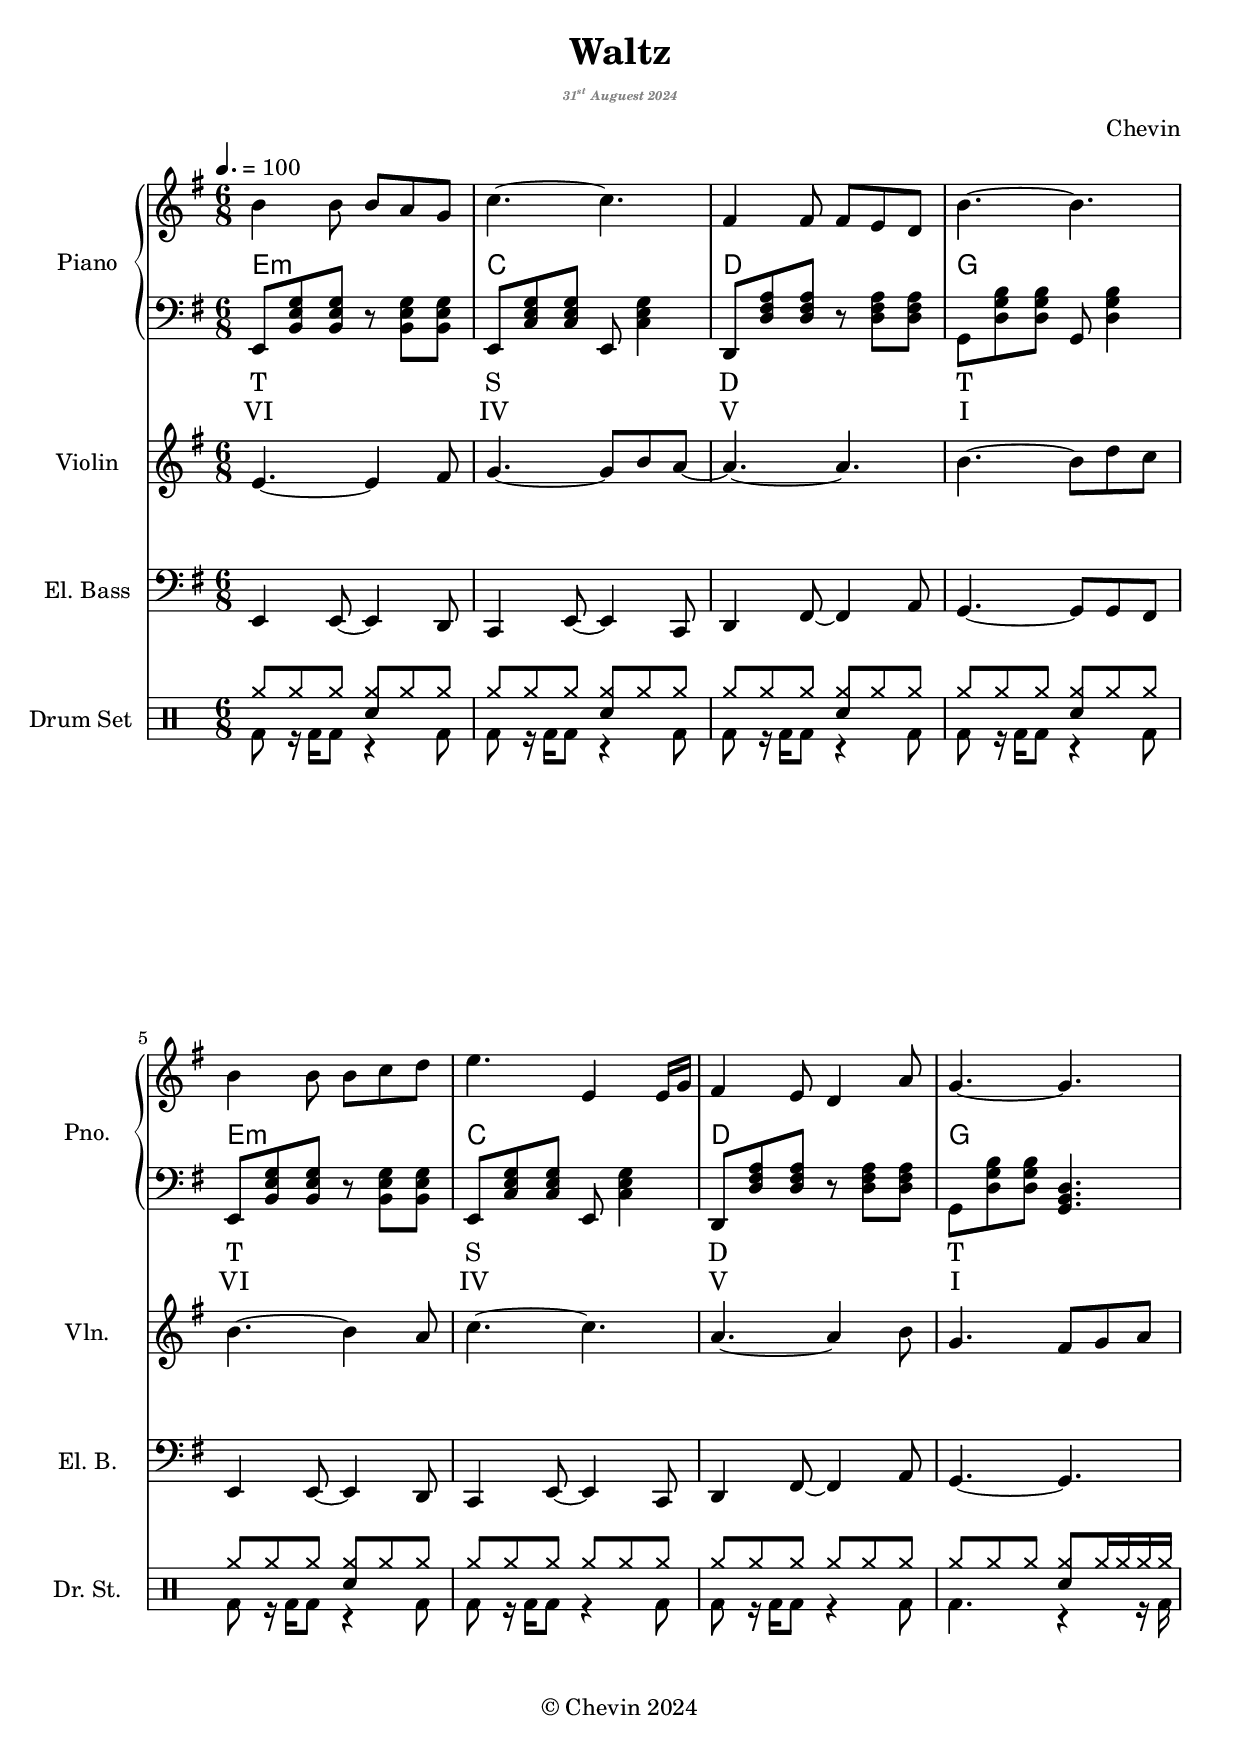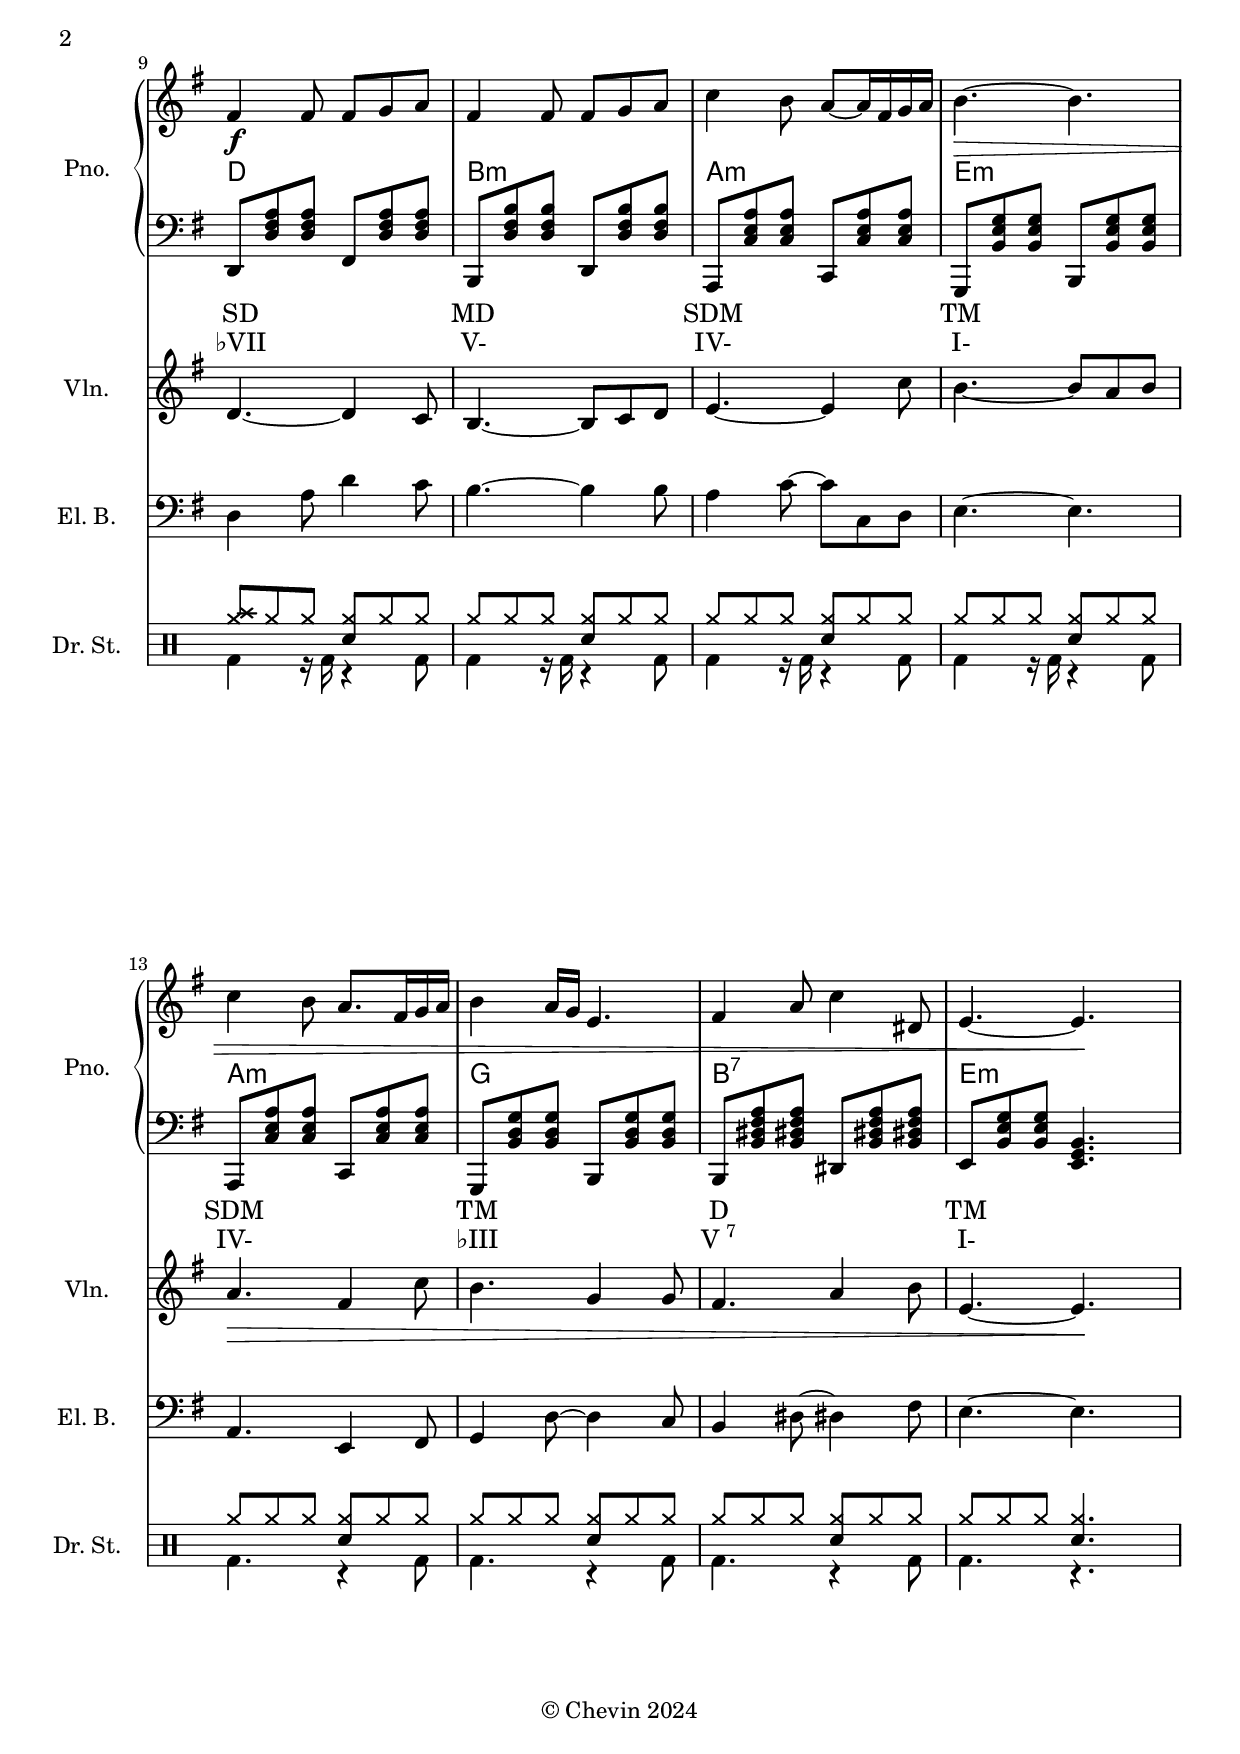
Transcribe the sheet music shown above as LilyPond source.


\version "2.24.4"

\header {
  title     = "Waltz"
  subtitle  = \markup {
    \override #'(font-size . -5)
    \italic \with-color "gray"
    {\concat { "31"\super{"st"} } "Auguest 2024"}
  }
  composer  = "Chevin"
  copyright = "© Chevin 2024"
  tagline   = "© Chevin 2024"
}

\score {
  \layout {
    indent       = 1.5\cm
    short-indent = 1.5\cm
    \context {
      \Score
      proportionalNotationDuration = #(ly:make-moment 1/10)
    }
  }
<<
  \new PianoStaff \with {
    instrumentName      = "Piano"
    shortInstrumentName = "Pno."
  }<<
    \new Staff {\tempo 4. = 100 \clef treble \key g \major \time 6/8
      b'4 b'8 b' a' g'            | 
      c''4.~c''                   |
      fis'4 fis'8 fis' e' d'      |
      b'4.~b'                     |
  
      b'4 b'8 b' c'' d''          |
      e''4. e'4 e'16 g'           |
      fis'4 e'8 d'4 a'8           |
      g'4.~g'4.                   |
      
      fis'4\f fis'8 fis' g' a'    | % forte
      fis'4 fis'8 fis' g' a'      |
      c''4 b'8 a'~a'16 fis' g' a' |
      b'4.\>~b'                   | % decrescendo, 
  
      c''4 b'8 a'8. fis'16 g' a'  |
      b'4 a'16 g' e'4.            |
      fis'4 a'8 c''4 dis'8        |
      e'4.~e'4.     \!            |
    }
    \new ChordNames {
      \chordmode {
        e2.:m | c   | d   | g   |

        e:m   | c   | d   | g   |

        d     | b:m | a:m | e:m |

        a:m   | g   | b:7 | e:m |
      }
    }
    \new Staff { \clef bass \key g \major
      e,8 <b, e g> <b, e g> r <b, e g> <b, e g>        | 
      e,8 <c e g> <c e g> e, <c e g>4                  |
      d,8 <d fis a> <d fis a> r  <d fis a> <d fis a>   |
      g,8 <d g b> <d g b> g, <d g b>4                  |

      e,8 <b, e g> <b, e g> r <b, e g> <b, e g>        |
      e,8 <c e g> <c e g> e, <c e g>4                  |
      d,8 <d fis a> <d fis a> r  <d fis a> <d fis a>   |
      g,8 <d g b> <d g b> <g, b, d>4.                  |

      d,8 <d fis a> <d fis a> fis, <d fis a> <d fis a> |
      b,,8 <d fis b> <d fis b> d, <d fis b> <d fis b>  |
      a,,8 <c e a> <c e a> c, <c e a> <c e a>          |
      g,,8 <b, e g> <b, e g> b,, <b, e g> <b, e g>     |

      a,,8 <c e a> <c e a> c, <c e a> <c e a>          |
      g,,8 <b, d g> <b, d g> b,, <b, d g> <b, d g>     |
      b,,8 <b, dis! fis a> <b, dis! fis a> 
          dis, <b, dis! fis a> <b, dis! fis a>         |
      e,8 <b, e g> <b, e g> <e, g, b,>4.               |

    }
    \new Lyrics \lyricmode { %% harmonic analysis : Functional Harmony (Tonic, Subdominant, Dominant)
      T2.   S   D   T 
      T2.   S   D   T 
      SD2.  MD  SDM TM
      SDM2. TM  D   TM
    }
    \new Lyrics \lyricmode { %% harmonic analysis : Roman Numeral Analysis
      VI2. IV V I 
      VI2. IV V I 
      \markup{\concat{♭VII}}2. 
        V- 
        IV- 
        I- 
      IV-2. 
        \markup{\concat{♭III}} 
        \markup{V\super{7}} 
        I-
    }
  >>
  
  \new Staff \with {
    instrumentName      = "Violin"
    shortInstrumentName = "Vln."
  }{ \clef treble \key g \major \time 6/8
    e'4.~e'4 fis'8    |
    g'4.~g'8 b' a'~   |
    a'4.~a'           |
    b'4.~b'8 d'' c''  |

    b'4.~b'4 a'8      |
    c''4.~c''4.       |
    a'4.~a'4 b'8      |
    g'4. fis'8 g' a'  |

    d'4.~d'4 c'8      |
    b4.~b8 c' d'      |
    e'4.~e'4 c''8     |
    b'4.~b'8 a' b'    |

    a'4.\> fis'4 c''8 |
    b'4. g'4 g'8      |
    fis'4. a'4 b'8    |
    e'4.~e' \!        |
  }

  \new Staff \with {
    instrumentName      = "El. Bass"
    shortInstrumentName = "El. B."
  }{ \clef bass \key g \major \time 6/8
    e,4 e,8~e,4 d,8     |
    c,4 e,8~e,4 c,8     |
    d,4 fis,8~fis,4 a,8 |
    g,4.~g,8 g, fis,    |

    e,4 e,8~e,4 d,8     |
    c,4 e,8~e,4 c,8     |
    d,4 fis,8~fis,4 a,8 |
    g,4.~g,             |

    d4 a8 d'4 c'8       |
    b4.~b4 b8           |
    a4 c'8~c'8 c d      |
    e4.~e               |

    a,4. e,4 fis,8      |
    g,4 d8~d4 c8        |
    b,4 dis8~dis!4 fis8 |
    e4.~e               |
  }

  \new DrumStaff \with {
    instrumentName      = "Drum Set"
    shortInstrumentName = "Dr. St."
    drumStyleTable      = #weinberg-drums-style
  }{ \time 6/8
    \drummode {
      <<
        \new DrumVoice { \voiceOne
          \repeat unfold 5 {
            hh8 hh hh <hh sn> hh hh        |
          }
          \repeat unfold 2 {
            hh8 hh hh hh hh hh             |
          }
          hh8 hh hh  <hh sn> hh16 hh hh hh |

          <hh cymc>8 hh hh <hh sn> hh hh   |
          \repeat unfold 6 {
            hh8 hh hh <hh sn> hh hh        |
          }
          hh8 hh hh <hh sn>4.              |
        }
        \new DrumVoice { \voiceTwo
          \repeat unfold 7 {
            bd8 r16 bd16 bd8 r4 bd8        |
          }
          bd4. r4 r16 bd16

          \repeat unfold 4 {
            bd4 r16 bd16 r4 bd8            |
          }

          \repeat unfold 3 {
            bd4. r4 bd8                    |
          }
          bd4. r4.                         |
        }
        \fine
      >>
    }
  }
>>
}
